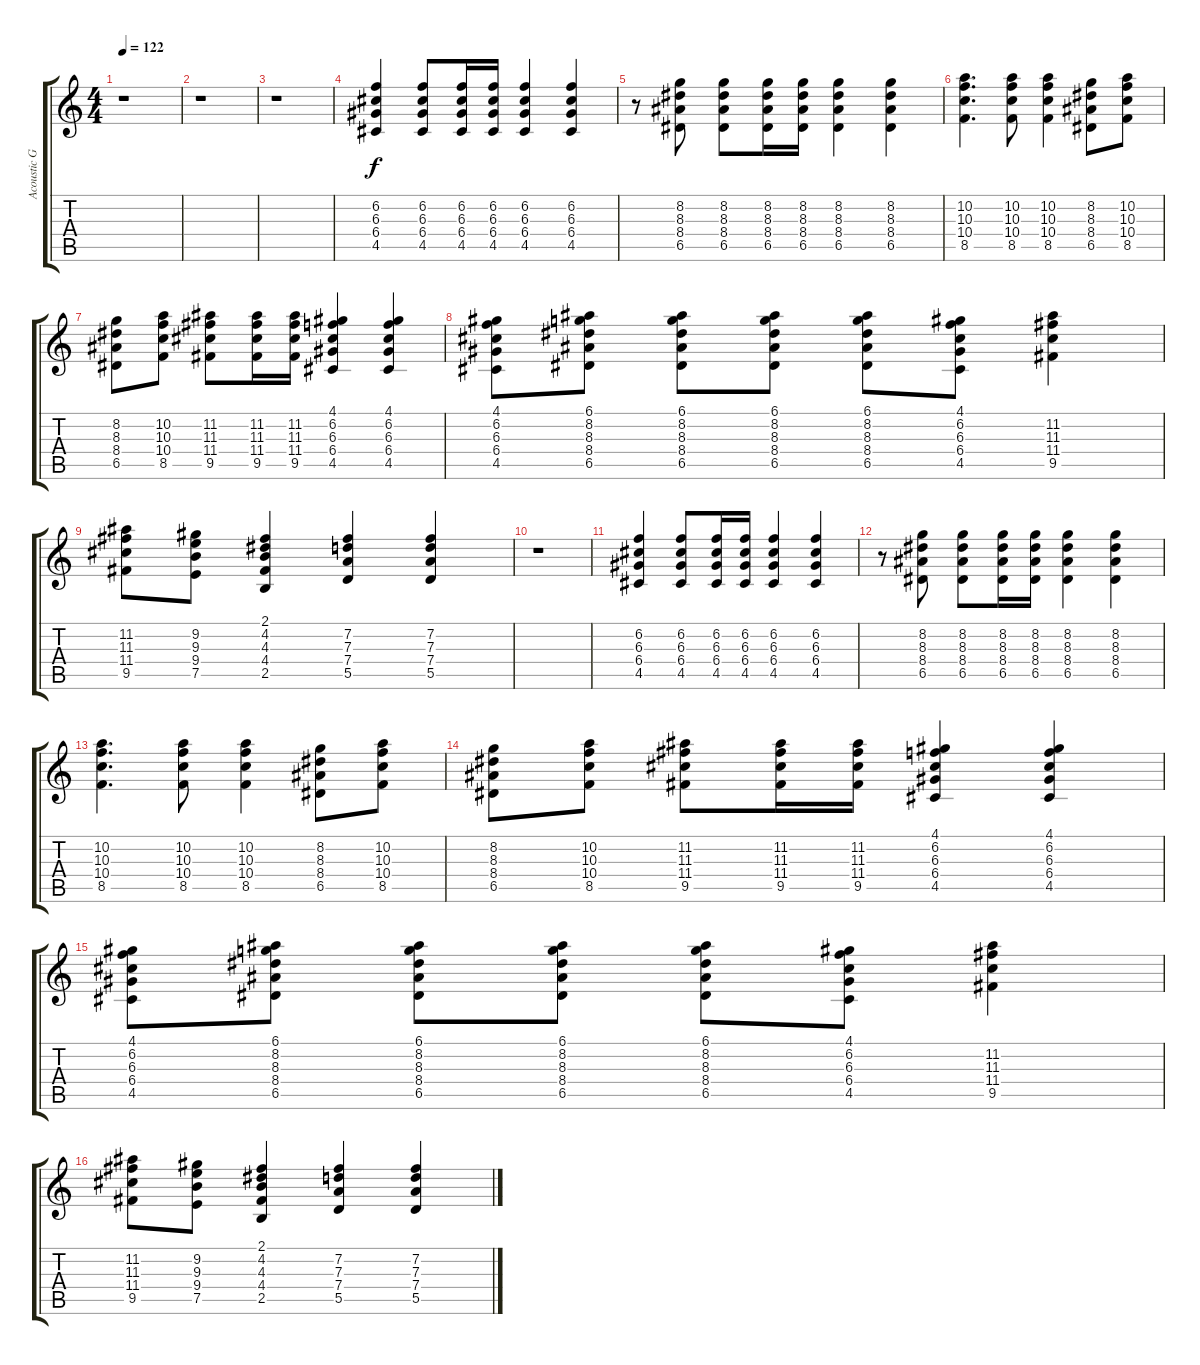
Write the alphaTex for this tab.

\track ("Acoustic Guitar" "Acoustic G") {instrument acousticguitarsteel}
\staff {score tabs}
\tuning (E4 B3 G3 D3 A2 E2) {hide}
\ts (4 4)
\tempo 122
\clef g2
\ks c
r.1{dy f instrument acousticguitarsteel} |
r.1 |
r.1 |
(6.2 6.3 6.4 4.5).4 (6.2 6.3 6.4 4.5).8 (6.2 6.3 6.4 4.5).16 (6.2 6.3 6.4 4.5).16 (6.2 6.3 6.4 4.5).4 (6.2 6.3 6.4 4.5).4 |
r.8 (8.2 8.3 8.4 6.5).8 (8.2 8.3 8.4 6.5).8 (8.2 8.3 8.4 6.5).16 (8.2 8.3 8.4 6.5).16 (8.2 8.3 8.4 6.5).4 (8.2 8.3 8.4 6.5).4 |
(10.2 10.3 10.4 8.5).4{d} (10.2 10.3 10.4 8.5).8 (10.2 10.3 10.4 8.5).4 (8.2 8.3 8.4 6.5).8 (10.2 10.3 10.4 8.5).8 |
(8.2 8.3 8.4 6.5).8 (10.2 10.3 10.4 8.5).8 (11.2 11.3 11.4 9.5).8 (11.2 11.3 11.4 9.5).16 (11.2 11.3 11.4 9.5).16 (4.1 6.2 6.3 6.4 4.5).4 (4.1 6.2 6.3 6.4 4.5).4 |
(4.1 6.2 6.3 6.4 4.5).8 (6.1 8.2 8.3 8.4 6.5).8 (6.1 8.2 8.3 8.4 6.5).8 (6.1 8.2 8.3 8.4 6.5).8 (6.1 8.2 8.3 8.4 6.5).8 (4.1 6.2 6.3 6.4 4.5).8 (11.2 11.3 11.4 9.5).4 |
(11.2 11.3 11.4 9.5).8 (9.2 9.3 9.4 7.5).8 (2.1 4.2 4.3 4.4 2.5).4 (7.2 7.3 7.4 5.5).4 (7.2 7.3 7.4 5.5).4 |
r.1 |
(6.2 6.3 6.4 4.5).4 (6.2 6.3 6.4 4.5).8 (6.2 6.3 6.4 4.5).16 (6.2 6.3 6.4 4.5).16 (6.2 6.3 6.4 4.5).4 (6.2 6.3 6.4 4.5).4 |
r.8 (8.2 8.3 8.4 6.5).8 (8.2 8.3 8.4 6.5).8 (8.2 8.3 8.4 6.5).16 (8.2 8.3 8.4 6.5).16 (8.2 8.3 8.4 6.5).4 (8.2 8.3 8.4 6.5).4 |
(10.2 10.3 10.4 8.5).4{d} (10.2 10.3 10.4 8.5).8 (10.2 10.3 10.4 8.5).4 (8.2 8.3 8.4 6.5).8 (10.2 10.3 10.4 8.5).8 |
(8.2 8.3 8.4 6.5).8 (10.2 10.3 10.4 8.5).8 (11.2 11.3 11.4 9.5).8 (11.2 11.3 11.4 9.5).16 (11.2 11.3 11.4 9.5).16 (4.1 6.2 6.3 6.4 4.5).4 (4.1 6.2 6.3 6.4 4.5).4 |
(4.1 6.2 6.3 6.4 4.5).8 (6.1 8.2 8.3 8.4 6.5).8 (6.1 8.2 8.3 8.4 6.5).8 (6.1 8.2 8.3 8.4 6.5).8 (6.1 8.2 8.3 8.4 6.5).8 (4.1 6.2 6.3 6.4 4.5).8 (11.2 11.3 11.4 9.5).4 |
(11.2 11.3 11.4 9.5).8 (9.2 9.3 9.4 7.5).8 (2.1 4.2 4.3 4.4 2.5).4 (7.2 7.3 7.4 5.5).4 (7.2 7.3 7.4 5.5).4
